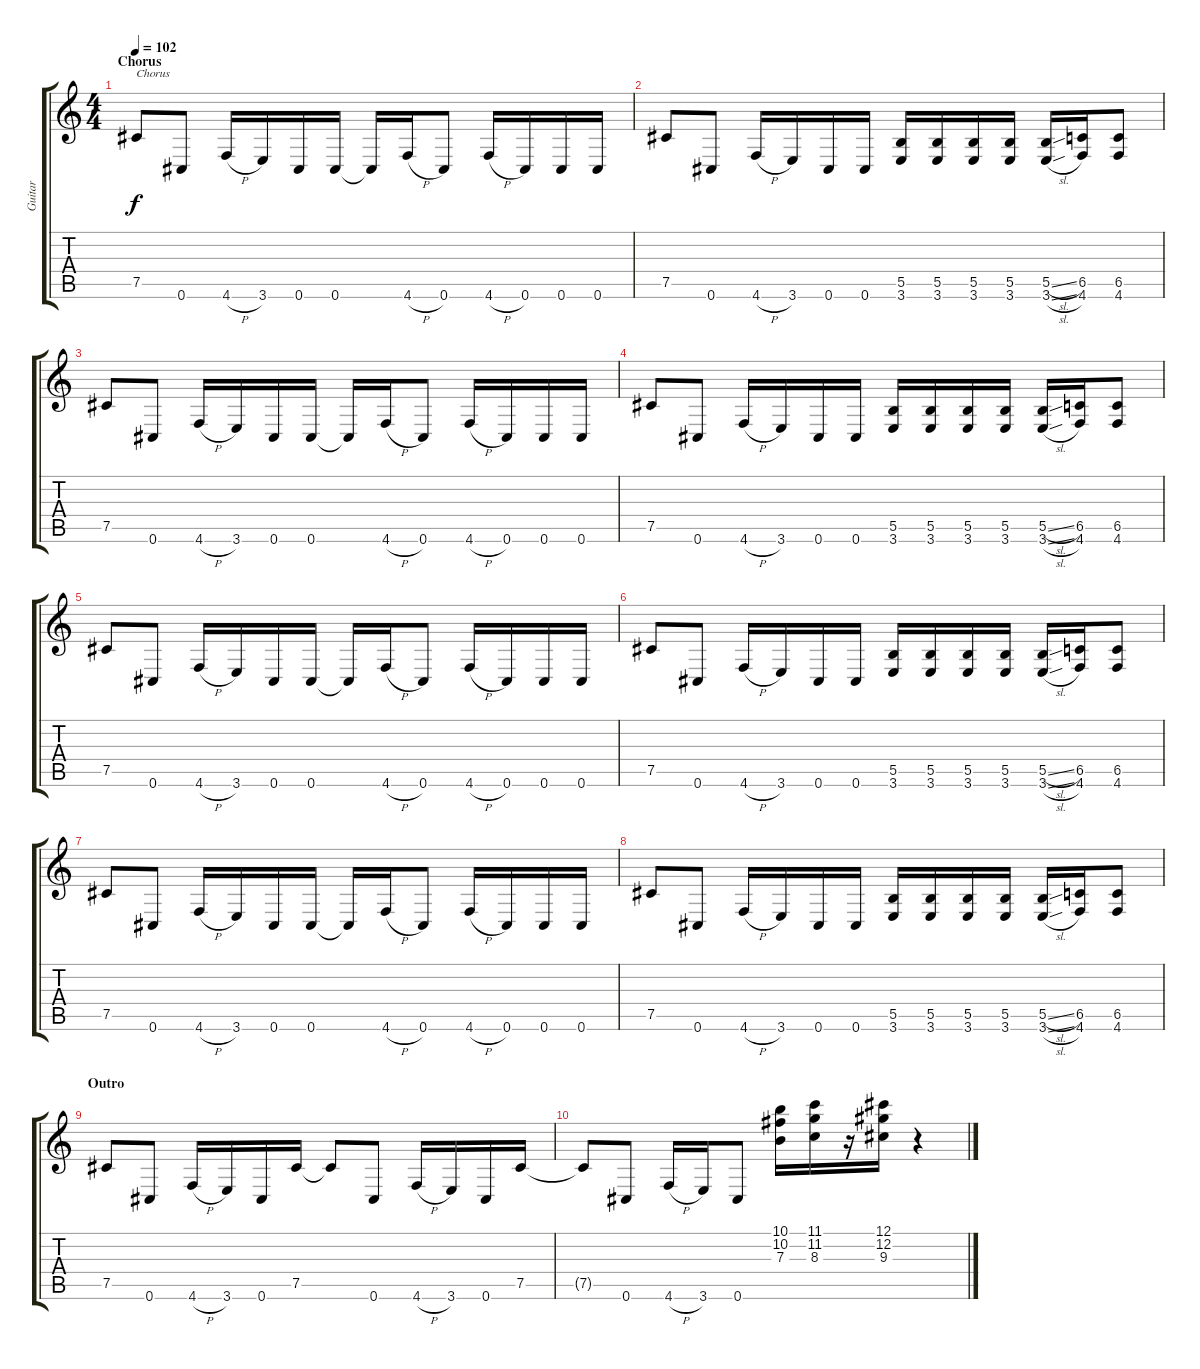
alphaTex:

\track ("Guitar" "Guitar") {instrument distortionguitar}
\staff {score tabs}
\tuning (Db4 Ab3 E3 B2 Gb2 Db2) {hide}
\ts (4 4)
\section ("" "Chorus")
\tempo 102
\clef g2
\ks c
7.5.8{txt "Chorus" dy f} 0.6.8 4.6{h}.16 3.6.16 0.6.16 0.6.16 0.6{t}.16 4.6{h}.16 0.6.8 4.6{h}.16 0.6.16 0.6.16 0.6.16 |
7.5.8 0.6.8 4.6{h}.16 3.6.16 0.6.16 0.6.16 (5.5 3.6).16 (5.5 3.6).16 (5.5 3.6).16 (5.5 3.6).16 (5.5{sl} 3.6{sl}).16 (6.5 4.6).16 (6.5 4.6).8 |
7.5.8 0.6.8 4.6{h}.16 3.6.16 0.6.16 0.6.16 0.6{t}.16 4.6{h}.16 0.6.8 4.6{h}.16 0.6.16 0.6.16 0.6.16 |
7.5.8 0.6.8 4.6{h}.16 3.6.16 0.6.16 0.6.16 (5.5 3.6).16 (5.5 3.6).16 (5.5 3.6).16 (5.5 3.6).16 (5.5{sl} 3.6{sl}).16 (6.5 4.6).16 (6.5 4.6).8 |
7.5.8 0.6.8 4.6{h}.16 3.6.16 0.6.16 0.6.16 0.6{t}.16 4.6{h}.16 0.6.8 4.6{h}.16 0.6.16 0.6.16 0.6.16 |
7.5.8 0.6.8 4.6{h}.16 3.6.16 0.6.16 0.6.16 (5.5 3.6).16 (5.5 3.6).16 (5.5 3.6).16 (5.5 3.6).16 (5.5{sl} 3.6{sl}).16 (6.5 4.6).16 (6.5 4.6).8 |
7.5.8 0.6.8 4.6{h}.16 3.6.16 0.6.16 0.6.16 0.6{t}.16 4.6{h}.16 0.6.8 4.6{h}.16 0.6.16 0.6.16 0.6.16 |
7.5.8 0.6.8 4.6{h}.16 3.6.16 0.6.16 0.6.16 (5.5 3.6).16 (5.5 3.6).16 (5.5 3.6).16 (5.5 3.6).16 (5.5{sl} 3.6{sl}).16 (6.5 4.6).16 (6.5 4.6).8 |
\section ("" "Outro")
7.5.8 0.6.8 4.6{h}.16 3.6.16 0.6.16 7.5.16 7.5{t}.8 0.6.8 4.6{h}.16 3.6.16 0.6.16 7.5.16 |
7.5{t}.8 0.6.8 4.6{h}.16 3.6.16 0.6.8 (10.1 10.2 7.3).16 (11.1 11.2 8.3).16 r.16 (12.1 12.2 9.3).16 r.4
